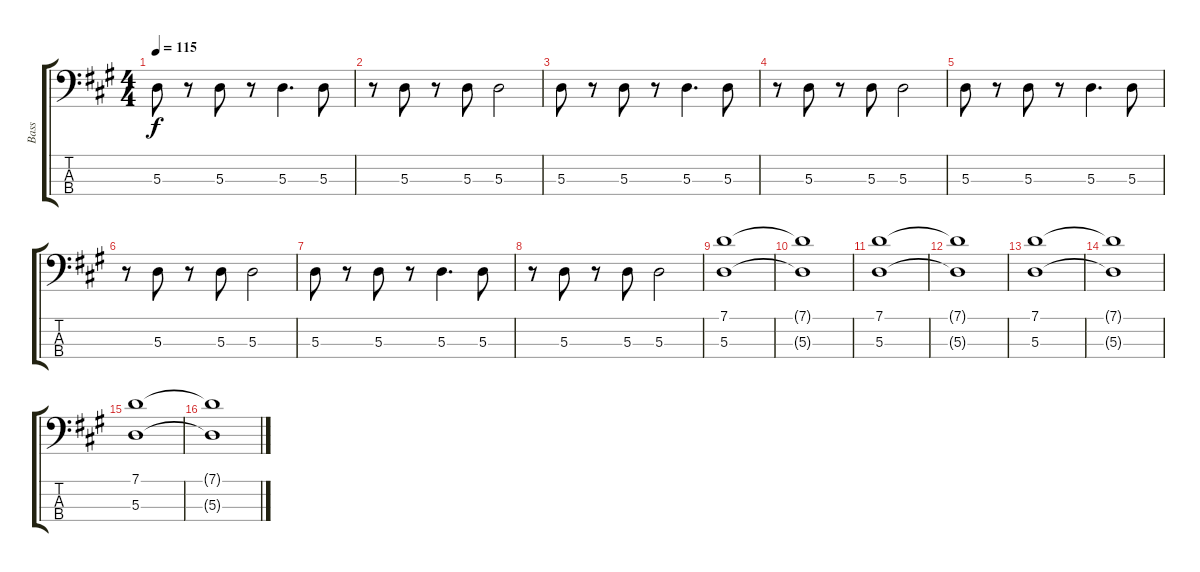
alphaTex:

\track ("Bass" "Bass") {instrument electricbassfinger}
\staff {score tabs}
\tuning (G2 D2 A1 D1) {hide}
\ts (4 4)
\tempo 115
\clef f4
\ks a
5.3.8{dy f} r.8 5.3.8 r.8 5.3.4{d} 5.3.8 |
r.8 5.3.8 r.8 5.3.8 5.3.2 |
5.3.8 r.8 5.3.8 r.8 5.3.4{d} 5.3.8 |
r.8 5.3.8 r.8 5.3.8 5.3.2 |
5.3.8 r.8 5.3.8 r.8 5.3.4{d} 5.3.8 |
r.8 5.3.8 r.8 5.3.8 5.3.2 |
5.3.8 r.8 5.3.8 r.8 5.3.4{d} 5.3.8 |
r.8 5.3.8 r.8 5.3.8 5.3.2 |
(7.1 5.3).1 |
(7.1{t} 5.3{t}).1 |
(7.1 5.3).1 |
(7.1{t} 5.3{t}).1 |
(7.1 5.3).1 |
(7.1{t} 5.3{t}).1 |
(7.1 5.3).1 |
(7.1{t} 5.3{t}).1
